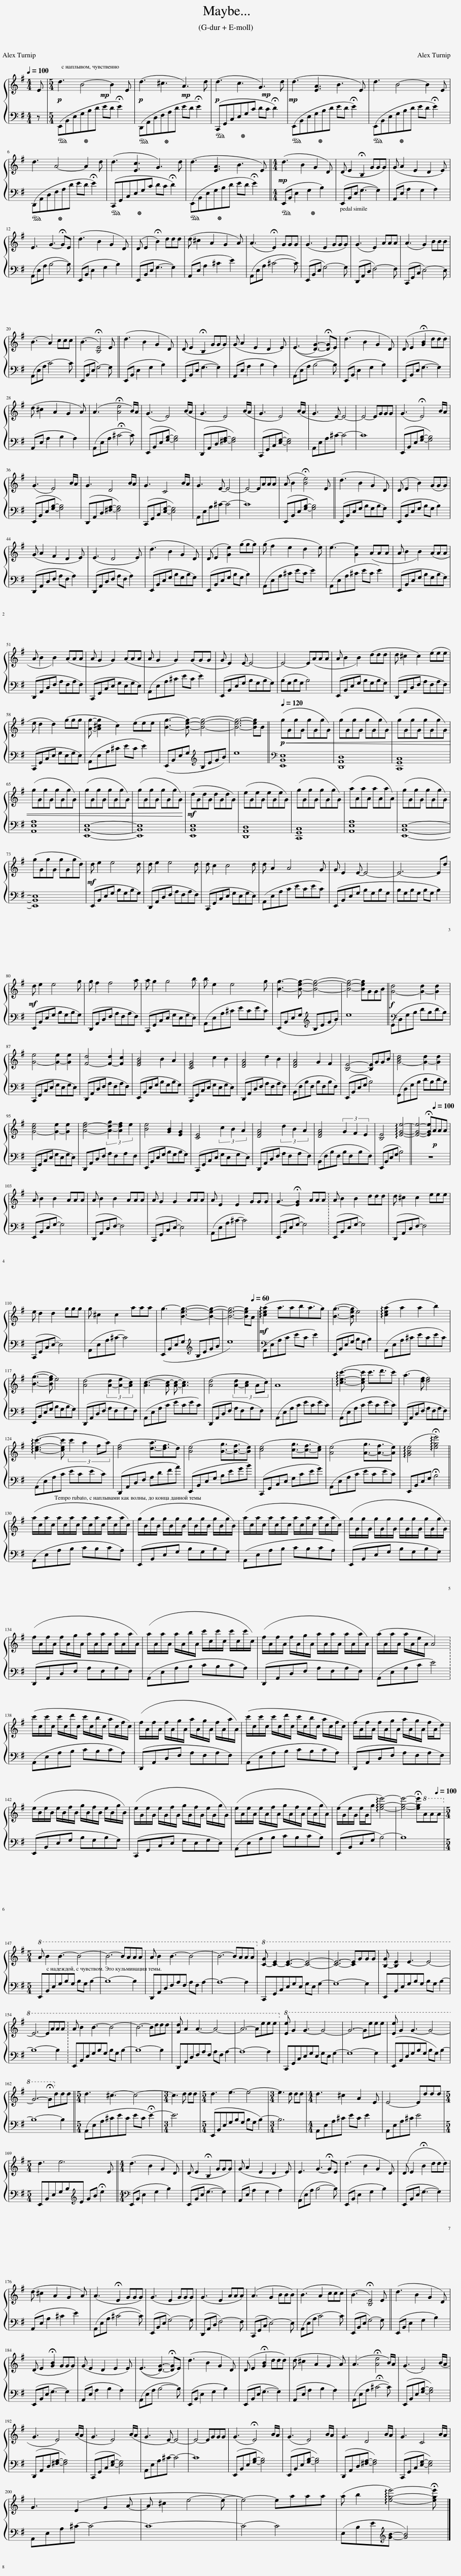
X:1
%%score { 1 | 2 }
L:1/8
Q:1/4=100
M:4/4
I:linebreak $
K:G
V:1 treble
V:2 bass
V:1
 E |[M:5/4]!p! d3 B4- B2 E!mp! |!p! (d3 ^c3!mp! A3) d |!p! (d3 c3 G3) d!mp! |!mp! (d3 [EA]3 B3 E) | %5
 d3 B4- B2 E |$ d3 A4- A2 d | (d3 [Ec]3 G3) d | (d3 [EA]3 B3 E) ||[M:4/4]!mp! (d3 B2 G2 D) | %10
 (D E2 !fermata!B,2 GGG) | (G A2 E2 D2 E) |$ E3 G3- !fermata!GE | (d3 B2 G2 D) | (D E2 !fermata!B2) ddd | %15
 (d ^c2 A2 G2 A) | (A3 !fermata!E2) GGG | (G3 E2 GGG) | (G3 E2) AAA | (A3 G2) BBB |$ %20
 (B3 A2) ccc | (B3 !fermata![B,E]4) E || (d3 B2 G2 D) | (D E2 !fermata!B,2 GGG) | (G A2 E2 D2 E) | %25
 ((E3 [DG]3-) !fermata![DG]E) | (d3 B2 G2 D) | (D E2 !fermata![GB]2 ddd) |$ (d ^c2 A2 G2 A) | (A3 !fermata![Ae]4 B/)A/ | %30
 (G3 E4) (B/A/ | G3 E4) (B/A/ | G3 E4) (B/A/ | G3 E-) E4- | E4- EGGG | %35
 (G3 !fermata!E4) B/A/ |$ (G3 E4) B/A/ | G3 D4 B/A/ | G3 C4 B/A/ | G3 E- E4- | %40
 E4- EAAA | (A B2 !fermata![Be]4) E || (d3 B2 G2 D) | (D E2 B2) (GGG) |$ (G A2 F2 D2 E) | %45
 (E3 D4 E) | (d3 B2 G2 D) | (D E2 [Ge]2) (ggg) | (g f2 e2 d2 e) | e3- [Ge]2 (AAA | %50
 A B2 B2) (AAA |$ A B2 B2) (AAA | A G2 G2) (AAA | A G2 G2) (GGG | G E2) E- E4- | %55
 E4- E(AAA | A B2 B2) (ddd | d ^c2 c2) (eee |$ e d2 d2) (ggg | [Ag]- [A^cg]2 c2) (eee | %60
 [Bg]3- [Beg]-) [Beg]4- | [Beg]6- [Beg]B ||[Q:1/4=120]!p!!<(! (gGgG gGgG) | (gGgG gGgG) | (gGgG gGgG) |$ %65
 (gGgG gGgG) | (gGgG gGgG) | (gGgG gGgG)!<)! |!mf! (dGdG dGdG) | (eGeG eGeG) | %70
 (gGgG gGgG) | (aAaA aAaA) | (gGgG gGgG) |$ (gGgG gGgd) |!mf! d e2 e4 d | %75
 d e2 e4 d | d c2 c4 d | d A2 A4 G | G E2 E- E4- | E6- Ed |$ %80
!mf! d e2 e4 g | g f2 f4 a | a g2 g4 b | b e2 e4 g | [Bg]3- [Beg]- [Beg]4- | %85
 [Beg]4- [Beg]GGB ||!f! [G-d]4 [G-d]2 [Gd]2 |$ [G-e]4 [G-e]2 [Ge]2 | [F-d]4 [F-d]2 [Fc]2 | [EGB]4 B2 A2 | %90
 [CEG]4 c2 B2 | [DFA]4 d2 B2 | [DFA]4 G2 F2 | [B,E]4- [B,E]GGB | [G-Bd]4 [G-d]2 [Gd]2 |$ %95
 [G-ce]4 [G-e]2 [Ge]2 | [A-d-f]4 (3[A-d-g]2 [Adf]2 e2 | [Be]4 [GB]2 [EG]2 | [CE]4 (3c2 B2 A2 | [DFA]4 (3d2 B2 A2 | %100
 [DFA]4 (3G2 F2 E2 | [B,E]4 !arpeggio![EGe]4- || [EGe]4- !fermata![EGe][Q:1/4=100]!p!AAA |$ A B2 B2 AAA | A B2 B2 AAA | %105
 A G2 G2 AAA | A E2 E2 GGG | G3- !fermata![EG]2 AAA | A B2 B2 ddd | d ^c2 c2 eee |$ %110
 e d2 d2 ggg | g ^c2 c2 aaa | g3- [Beg]3- [Beg]2- | [Beg]6- [Beg][Q:1/4=60]A ||!mf! (!arpeggio![cea]2 a3/2aba3/2g) | %115
 ([Bg]3- [Beg] e4) | (!arpeggio![cea]2 a2 a2 b2) |$ ([Bg]3- [Beg] e4) | ([Ad]4 (3[A-d]2 [A-e]2 [Ac]2) | ([Ac-]3 [Ac-] [Ac]- [Ac]3) | %120
 ([Ad]4 (3:2:4[A-d]2 [Ac]2 Ac) | A8 | (!arpeggio![cec']3- [cec'] c'3/2d'3/2c') | (a3 [df] [df]4) |$ (!arpeggio![cec']3- [cec'] (3:2:4c'2 a2 fa) | %125
 ([df]4 [d-a]3/2[df]3/2d) | ([Be]4 [B-g]3/2[B-f]3/2[Be]) | ([ce]4 [c-g]3/2[c-f]3/2[ce]) | ([Ae]4 [A-g]3/2[A-f]3/2[Ae]) | (!arpeggio![GBe]4 !arpeggio!!fermata![ege']4) ||$ %130
 (a/c/a/c/ a/c/a/c/ a/c/a/c/ a/c/a/c/) | (g/B/g/B/ g/B/g/B/ g/B/g/B/ g/B/g/B/) | (a/c/a/c/ a/c/a/c/ a/c/a/c/ a/c/a/c/) | (g/G/g/G/ g/G/g/G/ g/G/g/G/ g/G/g/G/) |$ (f/A/f/A/ f/A/g/A/ a/A/a/A/ a/A/a/A/) | %135
 (a/A/a/A/ a/A/b/A/ c'/c/c'/c/ c'/c/c'/c/) | (f/A/f/A/ f/A/g/A/ a/A/a/A/ a/A/a/A/) | (a/A/a/A/ a/A/e/A/ A4) |$ (c'/c/c'/c/ c'/c/d'/c/ c'/c/b/c/ a/c/f/c/) | (f/A/f/A/ f/A/g/A/ a/A/g/A/ f/A/a/A/) | %140
 (c'/c/c'/c/ c'/c/d'/c/ c'/c/b/c/ a/c/f/c/) | (f/A/f/A/ f/A/g/A/ a/A/g/A/ f/A/d) |$ (e/B/e/B/ e/B/f/B/ g/B/f/B/ e/B/g/B/) | (e/G/e/G/ e/G/f/G/ g/G/f/G/ e/G/g/G/) | (e/A/e/A/ e/A/f/A/ g/A/f/A/ e/A/g/A/) | %145
 (e/G/e/G/ e/G/g !arpeggio![ege']4-) | [ege']4- !fermata![ege'][Q:1/4=100]!8va(!aaa!8va)! |$[M:5/4]!8va(! a b2 b3- b4- | b6- baaa | a b2 b3- b4- | %150
 b6- baaa!8va)! |!8va(! [c-g] [c-e]2 [ce]3- [ce]4- | [ce]6- [ce]ggg | [B-g] [Be]2 e3- e4- |$ e6- eaaa | %155
 a b2 b3- b4- | b6- bd'd'd' | [fd'] a2 a3- a4- | a6- ae'e'e'!8va)! |!8va(! [ee'] g2 g3- g4- | %160
 g6- ge'e'e' | [ee'] g2 g3- g4- |$ g6- !fermata!g!8va)!ddd ||[M:5/4] d3 ^c3- c4- |[M:3/4] c3 d dd | %165
[M:5/4] d3 e3- e4- |[M:3/4] e3 d dd |[M:4/4] d3 ^c2 A2 E | E4- Eddd |$[M:5/4] d3 e6 E || %170
[M:4/4] (d3 B2 G2 D) | (D E2 !fermata!B,2 GGG) | (G A2 E2 D2 E) | E3 G3- !fermata!GE | (d3 B2 G2 D) | %175
 (D E2 !fermata!B2 ddd) |$ (d ^c2 A2 G2 A) | (A3 !fermata!E2 GGG) | (G3 E2 GGG) | (G3 E2 AAA) | %180
 (A3 G2 BBB) | (B3 A2 ccc) | (B3 !fermata![B,E]4) E || (d3 B2 G2 D) |$ (D E2 !fermata![GB]2 GGG) | %185
 (G E2 D2 E2 E) | ((E3 [DG]3-) !fermata![DG]E) | (d3 B2 G2 D) | (D E2 !fermata![GB]2 ddd) | (d ^c2 A2 G2 A) | %190
 (A3 !fermata![Ae]4 B/)A/ | (G3 E4) (B/A/ |$ G3 E4) (B/A/ | G3 E4) (B/A/ | G3 E-) E4- | %195
 E4- EGGG | (G3 !fermata!E4) B/A/ | (G3 E4) B/A/ | G3 D4 B/A/ | G3 C4 B/A/ |$ %200
 G3 (E2 G2 A- | A ^c2 e4- e- | e4-) eaaa | (a b2 !arpeggio![ege']4-) !fermata![ege'] |] %204
V:2
 z |[M:5/4]!ped! (E,,B,,E,G,!ped-up!B,D ED !fermata!E2) |!ped! (D,,A,,D,F,!ped-up!A,D ED !fermata!E2) |!ped! (C,,G,,C,E,!ped-up!G,C DC !fermata!D2) |!ped! (E,,B,,E,G,!ped-up!B,D ED !fermata!E2) | %5
!ped! (E,,B,,E,G,!ped-up!B,D ED !fermata!E2) |$!ped! (D,,A,,D,F,!ped-up!A,D ED !fermata!E2) |!ped! (C,,G,,C,E,!ped-up!G,C DC !fermata!D2) |!ped! (E,,B,,E,G,!ped-up!B,D ED !fermata!E2) ||[M:4/4]!ped! (E,,B,, E,2 G,2!ped-up! B,2) | %10
 (E,,B,,E, G,3- G,2) | (A,,E, A,2 G,2 A,2) |$ (A,,E,A, B,4- B,) | (E,,B,, E,2 G,2 B,2) | (E,,B,,E, G,3- G,2) | %15
 (A,,E, A,2 ^C2 E2) | (A,,E,A, ^C4- C) | (E,,B,,E, G,4-) G, | (D,,A,,D, F,4-) F, | (C,,G,,C, E,4-) E, |$ %20
 (A,,E,A, C4-) C | (E,,B,,E, G,4-) G, || (E,,B,, E,2 G,2 B,2) | (E,,B,,E, G,3- G,2) | (A,,E, A,2 B,2 A,2) | %25
 (A,,E,A, B,4- B,) | (E,,B,, E,2 G,2 B,2) | (E,,B,,E, G,3- G,2) |$ (A,,E, A,2 B,2 A,2) | (A,,E,A, !fermata!^C4- C) | %30
 (E,,B,,E,[G,B,]- [G,B,]4) | (D,,A,,D,[^F,A,]- [F,A,]4) | (C,,G,,C,[E,G,]- [E,G,]4) | A,,E,A,^C- C4- | C8 | %35
 (E,,B,,E,[G,B,]- [G,B,]4) |$ (E,,B,,E,[G,B,]- [G,B,]4) | (D,,A,,D,[^F,A,]- [F,A,]4) | (C,,G,,C,[E,G,]- [E,G,]4) | A,,E,A,^C- C4- | %40
 C8 | (E,,B,,E,[G,B,]- [G,B,]4) || (E,,B,,E,G, B,G,B,G,) | (E,,B,,E,G, B,G, B,2) |$ (D,,A,,D,F, A,F, A,2) | %45
 (D,,A,,D,F, A,F, A,2) | (E,,B,,E,G, B,G,B,G,) | (E,,B,,E,G, B,G, B,2) | (A,,E,A,^C EC E2) | (A,,E,A,^C EC E2) | %50
 (E,,B,,E,G, B,G,B,G,) |$ (D,,A,,D,F, A,F,A,F,) | (C,,G,,C,E, G,E,G,E,) | (A,,E,A,^C EC E2) | (E,,B,,E,G, B,G,B,G,) | %55
 (B,G,B,G, B,4) | (E,,B,,E,G, B,G,B,G,) | (D,,A,,D,F, A,F,A,F,) |$ (C,,G,,C,E, G,E,G,E,) | (A,,E,A,^C EC E2) | %60
 (E,,B,,E,G,[K:treble] B,EGB) | e8 ||[K:bass] [E,,B,,E,]8 | [D,,A,,D,]8 | [C,,G,,C,]8 |$ %65
 [A,,E,A,]8 | [E,,B,,E,]8- | [E,,B,,E,]8 | [E,,B,,E,]8 | [D,,A,,D,]8 | %70
 [C,,G,,C,]8 | [A,,E,A,]8 | [E,,B,,E,]8- |$ [E,,B,,E,]8 | (E,,B,,E,G, B,G,B,G,) | %75
 (D,,A,,D,F, A,F,A,F,) | (C,,G,,C,E, G,E,G,E,) | (A,,E,A,C ECEC) | (E,,B,,E,G, B,G,B,G, | B,G,B,G, B,G, B,2) |$ %80
 (E,,B,,E,G, B,G,B,G,) | (D,,A,,D,F, A,F,A,F,) | (C,,G,,C,E, G,E,G,E,) | (A,,E,A,^C ECEC) | (E,,B,,E,G,[K:treble] B,EGB) | %85
 e8 ||[K:bass] (G,,D,G,B, DB,DB,) |$ (C,,G,,C,E, G,E,G,E,) | (D,,A,,D,F, A,F,A,F,) | (E,,B,,E,G, B,G,B,G,) | %90
 (C,,G,,C,E, G,E,G,E,) | (D,,A,,D,F, A,F,A,F,) | (B,,F,B,F, B,F,B,F,) | (E,,B,,E,G, B,4) | (G,,D,G,B, DB,DB,) |$ %95
 (C,,G,,C,E, G,E,G,E,) | D,,A,,D,F, A,F,A,F, | (E,,B,,E,G, B,G,B,G,) | (C,,G,,C,E, G,E,G,E,) | (D,,A,,D,F, A,F,A,F,) | %100
 (B,,F,B,F, B,F,B,F,) | (E,,B,,E,G, B,4) || z8 |$ (E,,B,,E,G,- G,4) | (D,,A,,D,F,- F,4) | %105
 (C,,G,,C,E,- E,4) | (A,,E,A,^C- C4) | (E,,B,,E,G,- G,4) | (E,,B,,E,G,- G,4) | (D,,A,,D,F,- F,4) |$ %110
 (C,,G,,C,E,- E,4) | (A,,E,A,^C- C4) | (E,,B,,E,G,[K:treble] B,EGB | e8) ||[K:bass] (A,,E,A,C EC E2) | %115
 (E,,B,,E,G, B,G, B,2) | (A,,E,A,^C ECEC) |$ (E,,B,,E,G, B,G,B,G,) | (D,,A,,D,F, A,F,A,F,) | (A,,E,A,C ECEC) | %120
 (D,,A,,D,F, A,F,A,F,) | (A,,E,A,C ECEC) | (A,,E,A,C ECEC) | (D,,A,,D,F, A,F,A,F,) |$ (A,,E,A,C ECEC) | %125
 (D,,A,,D,F, A,DFA) | (E,,B,,E,G, B,EGB) | (C,,G,,C,E, G,CEG) | (A,,E,A,C ECEC) | E,,B,,E,G, !fermata!B,4 ||$ %130
 (A,,E,A,B, CB,CA,) | (E,,B,,E,G, B,G,B,G,) | (A,,E,A,B, CB,CA,) | (E,,B,,E,G, B,G,B,G,) |$ (D,,A,,D,F, A,F,A,F,) | %135
 (A,,E,A,B, CB,CA,) | (D,,A,,D,F, A,F,A,F,) | (A,,E,A,C E4) |$ (A,,E,A,B, CB,CA,) | (D,,A,,D,F, A,F,A,F,) | %140
 (A,,E,A,B, CB,CA,) | (D,,A,,D,F, A,F,A,F,) |$ (E,,B,,E,G, B,G,B,G,) | (C,,G,,C,E, G,E,G,E,) | (A,,E,A,B, CB,CB,) | %145
 (E,,B,,E,G, B,4-) | B,8 |$[M:5/4] E,,B,,E,G,B,G, B,G, B,2- | B,8- B,2 | D,,A,,D,F,A,F, A,F, A,2- | %150
 A,8- A,2 | C,,G,,C,E,G,E, G,E, G,2- | G,8- G,2 | E,,B,,E,G,B,G, B,G, B,2- |$ B,8- B,2 | %155
 E,,B,,E,G,B,G, B,G, B,2- | B,8- B,2 | D,,A,,D,F,A,F, A,F, A,2- | A,8- A,2 | C,,G,,C,E,G,E, G,E, G,2- | %160
 G,8- G,2 | (E,,B,,E,G,B,G, B,G,) B,2- |$ B,8- B,2 ||[M:5/4] (A,,E,A,^CEC EC !fermata!E2-) |[M:3/4] E6 | %165
[M:5/4] (E,,B,,E,G,B,G, B,G, B,2-) |[M:3/4] B,6 |[M:4/4] A,,E,A,^C EC E2 | A,,E,A,^C E4 |$[M:5/4] E,,B,,E,G,B,[K:treble]E GB !fermata!e2 || %170
[M:4/4][K:bass] (E,,B,, E,2 G,2 B,2) | (E,,B,,E, G,3- G,2) | (A,,E, A,2 G,2 A,2) | (A,,E,A, B,4- B,) | (E,,B,, E,2 G,2 B,2) | %175
 (E,,B,,E, G,3- G,2) |$ (A,,E, A,2 ^C2 E2) | (A,,E,A, ^C4- C) | (E,,B,,E, G,4-) G, | (D,,A,,D, F,4-) F, | %180
 (C,,G,,C, E,4-) E, | (A,,E,A, C4-) C | (E,,B,,E, G,4-) G, || (E,,B,, E,2 G,2 B,2) |$ (E,,B,,E, G,3- G,2) | %185
 (A,,E, A,2 B,2 A,2) | (A,,E,A, B,4- B,) | (E,,B,, E,2 G,2 B,2) | (E,,B,,E, G,3- G,2) | (A,,E, A,2 B,2 A,2) | %190
 (A,,E,A, !fermata!^C4- C) | (E,,B,,E,[G,B,]- [G,B,]4) |$ (D,,A,,D,[^F,A,]- [F,A,]4) | (C,,G,,C,[E,G,]- [E,G,]4) | A,,E,A,^C- C4- | %195
 C8 | (E,,B,,E,[G,B,]- [G,B,]4) | (E,,B,,E,[G,B,]- [G,B,]4) | (D,,A,,D,[^F,A,]- [F,A,]4) | (C,,G,,C,[E,G,]- [E,G,]4) |$ %200
 A,,E,A,^C- C4- | C8- | C4- C4 | (E,B,E[K:treble][GB]- [GB]4) |] %204
